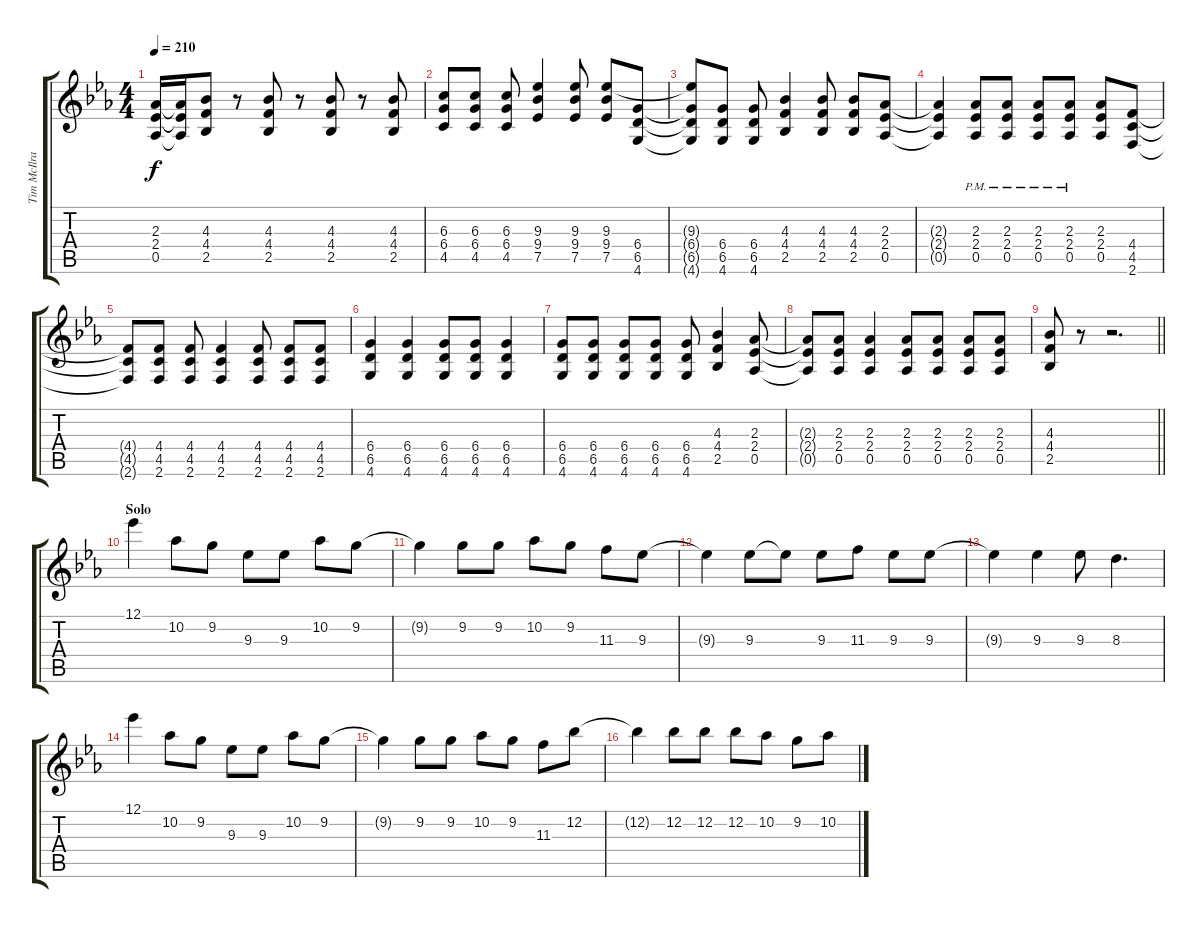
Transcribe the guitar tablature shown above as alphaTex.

\track ("Tim McIlrath" "Tim McIlra") {instrument distortionguitar}
\staff {score tabs}
\tuning (Eb4 Bb3 Gb3 Db3 Ab2 Eb2) {hide}
\ts (4 4)
\tempo 210
\clef g2
\ks eb
(2.3 2.4 0.5).16{dy f} (2.3{t} 2.4{t} 0.5{t}).16 (4.3 4.4 2.5).8 r.8 (4.3 4.4 2.5).8 r.8 (4.3 4.4 2.5).8 r.8 (4.3 4.4 2.5).8 |
(6.3 6.4 4.5).8 (6.3 6.4 4.5).8 (6.3 6.4 4.5).8 (9.3 9.4 7.5).4 (9.3 9.4 7.5).8 (9.3 9.4 7.5).8 (6.4 6.5 4.6).8 |
(9.3{t} 6.4{t} 6.5{t} 4.6{t}).8 (6.4 6.5 4.6).8 (6.4 6.5 4.6).8 (4.3 4.4 2.5).4 (4.3 4.4 2.5).8 (4.3 4.4 2.5).8 (2.3 2.4 0.5).8 |
(2.3{t} 2.4{t} 0.5{t}).4 (2.3{pm} 2.4{pm} 0.5{pm}).8 (2.3{pm} 2.4{pm} 0.5{pm}).8 (2.3{pm} 2.4{pm} 0.5{pm}).8 (2.3{pm} 2.4{pm} 0.5{pm}).8 (2.3 2.4 0.5).8 (4.4 4.5 2.6).8 |
(4.4{t} 4.5{t} 2.6{t}).8 (4.4 4.5 2.6).8 (4.4 4.5 2.6).8 (4.4 4.5 2.6).4 (4.4 4.5 2.6).8 (4.4 4.5 2.6).8 (4.4 4.5 2.6).8 |
(6.4 6.5 4.6).4 (6.4 6.5 4.6).4 (6.4 6.5 4.6).8 (6.4 6.5 4.6).8 (6.4 6.5 4.6).4 |
(6.4 6.5 4.6).8 (6.4 6.5 4.6).8 (6.4 6.5 4.6).8 (6.4 6.5 4.6).8 (6.4 6.5 4.6).8 (4.3 4.4 2.5).4 (2.3 2.4 0.5).8 |
(2.3{t} 2.4{t} 0.5{t}).8 (2.3 2.4 0.5).8 (2.3 2.4 0.5).4 (2.3 2.4 0.5).8 (2.3 2.4 0.5).8 (2.3 2.4 0.5).8 (2.3 2.4 0.5).8 |
\barLineRight lightlight
(4.3 4.4 2.5).8 r.8 r.2{d} |
\section ("" "Solo")
12.1.4 10.2.8 9.2.8 9.3.8 9.3.8 10.2.8 9.2.8 |
9.2{t}.4 9.2.8 9.2.8 10.2.8 9.2.8 11.3.8 9.3.8 |
9.3{t}.4 9.3.8 9.3{t}.8 9.3.8 11.3.8 9.3.8 9.3.8 |
9.3{t}.4 9.3.4 9.3.8 8.3.4{d} |
12.1.4 10.2.8 9.2.8 9.3.8 9.3.8 10.2.8 9.2.8 |
9.2{t}.4 9.2.8 9.2.8 10.2.8 9.2.8 11.3.8 12.2.8 |
12.2{t}.4 12.2.8 12.2.8 12.2.8 10.2.8 9.2.8 10.2.8
